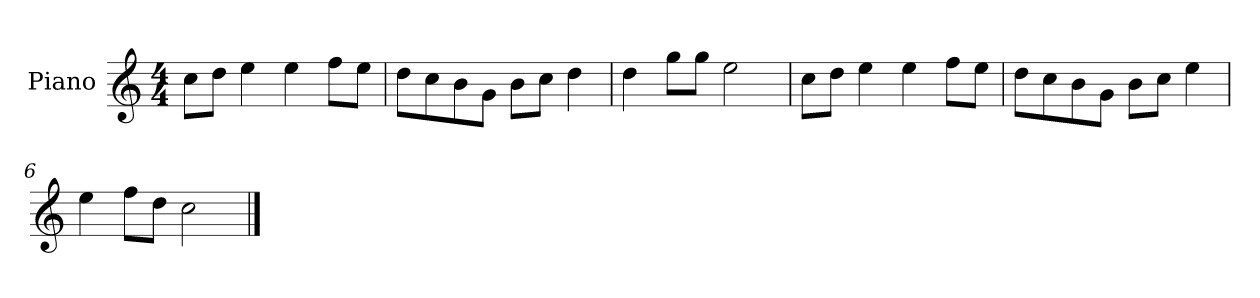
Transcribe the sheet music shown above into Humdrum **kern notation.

**kern
*part1
*staff1
*I"Piano
*I'P-no
*clefG2
*k[]
*M4/4
*MM90
=1
8cc\L
8dd\J
4ee\
4ee\
8ff\L
8ee\J
=2
8dd\L
8cc\
8b\
8g\J
8b\L
8cc\J
4dd\
=3
4dd\
8gg\L
8gg\J
2ee\
=4
8cc\L
8dd\J
4ee\
4ee\
8ff\L
8ee\J
=5
8dd\L
8cc\
8b\
8g\J
8b\L
8cc\J
4ee\
=6
4ee\
8ff\L
8dd\J
2cc\
==
*-
